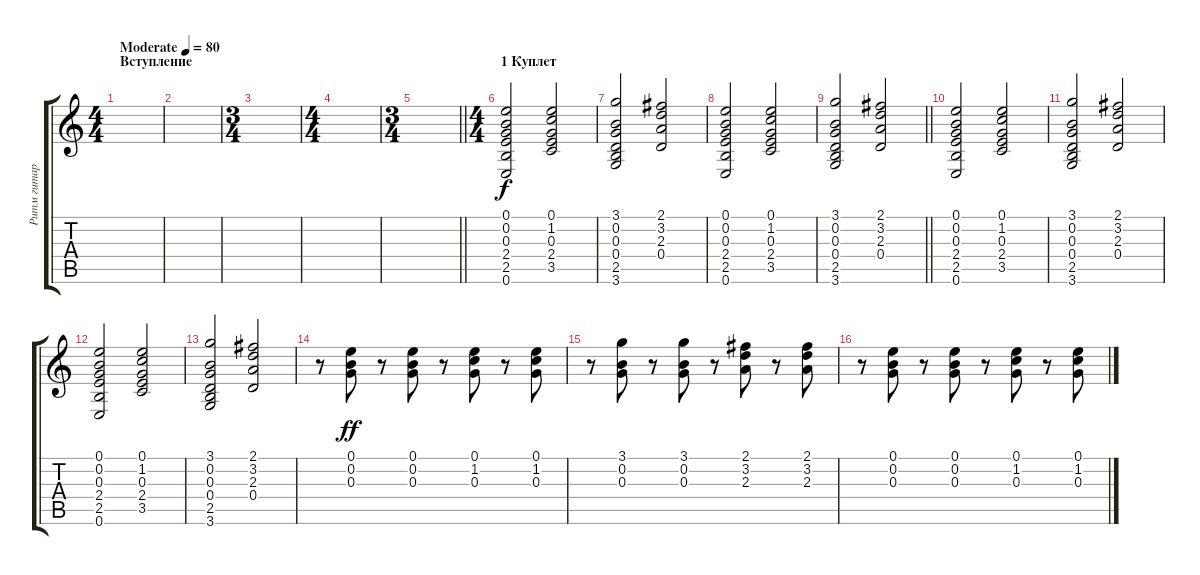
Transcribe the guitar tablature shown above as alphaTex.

\track ("Ритм гитара" "Ритм гитар") {instrument acousticguitarsteel}
\staff {score tabs}
\tuning (E4 B3 G3 D3 A2 E2) {hide}
\ts (4 4)
\section ("" "Вступление")
\tempo (80 "Moderate")
\clef g2
\ks c
|
|
\ts (3 4)
|
\ts (4 4)
|
\ts (3 4)
\barLineRight lightlight
|
\ts (4 4)
\section ("" "1 Куплет")
(0.1 0.2 0.3 2.4 2.5 0.6).2 (0.1 1.2 0.3 2.4 3.5).2 |
(3.1 0.2 0.3 0.4 2.5 3.6).2 (2.1 3.2 2.3 0.4).2 |
(0.1 0.2 0.3 2.4 2.5 0.6).2 (0.1 1.2 0.3 2.4 3.5).2 |
\barLineRight lightlight
(3.1 0.2 0.3 0.4 2.5 3.6).2 (2.1 3.2 2.3 0.4).2 |
\section ("" "")
(0.1 0.2 0.3 2.4 2.5 0.6).2 (0.1 1.2 0.3 2.4 3.5).2 |
(3.1 0.2 0.3 0.4 2.5 3.6).2 (2.1 3.2 2.3 0.4).2 |
(0.1 0.2 0.3 2.4 2.5 0.6).2 (0.1 1.2 0.3 2.4 3.5).2 |
(3.1 0.2 0.3 0.4 2.5 3.6).2 (2.1 3.2 2.3 0.4).2 |
r.8 (0.1 0.2 0.3).8{dy ff} r.8 (0.1 0.2 0.3).8 r.8 (0.1 1.2 0.3).8 r.8 (0.1 1.2 0.3).8 |
r.8 (3.1 0.2 0.3).8 r.8 (3.1 0.2 0.3).8 r.8 (2.1 3.2 2.3).8 r.8 (2.1 3.2 2.3).8 |
r.8 (0.1 0.2 0.3).8 r.8 (0.1 0.2 0.3).8 r.8 (0.1 1.2 0.3).8 r.8 (0.1 1.2 0.3).8
